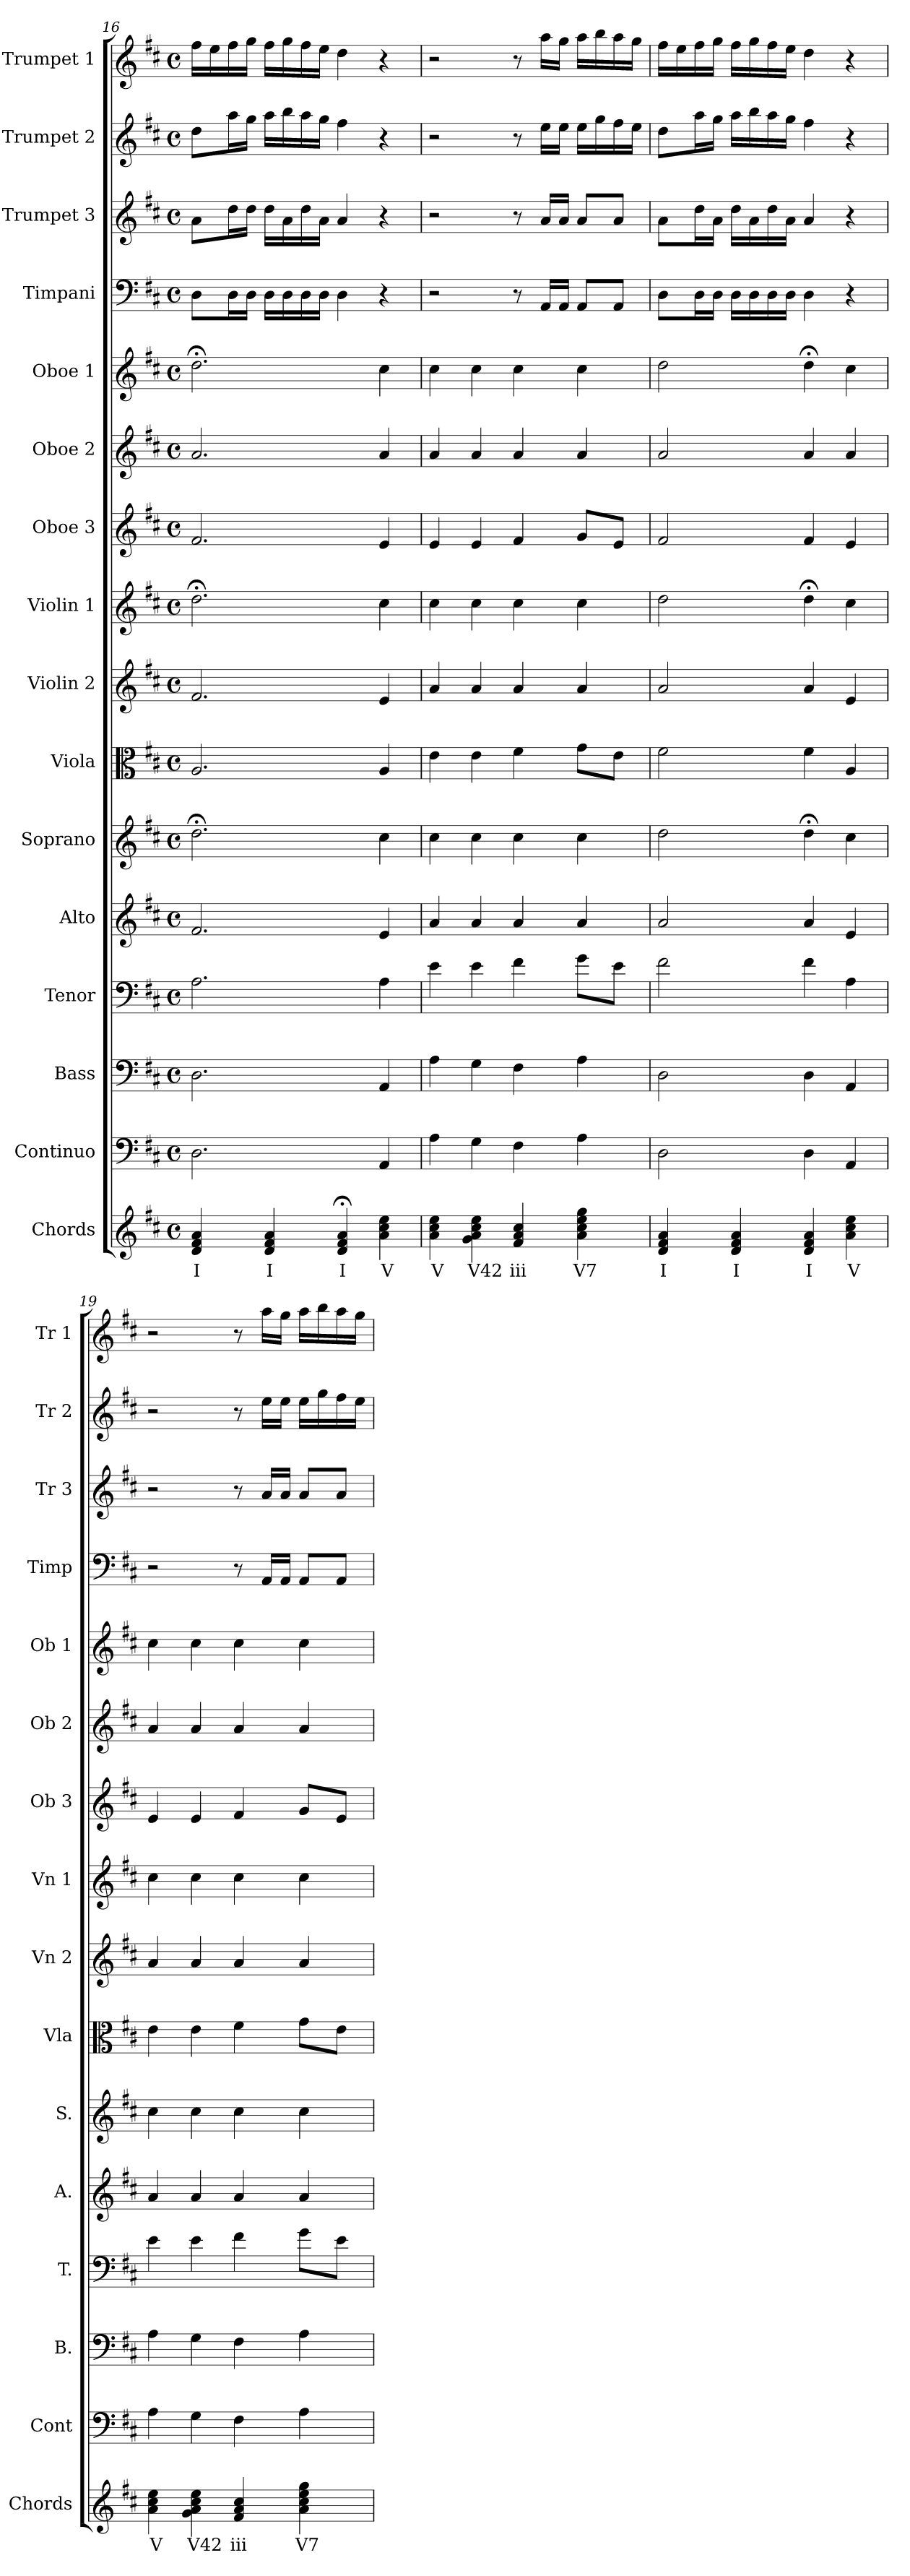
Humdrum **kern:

**kern	**text	**kern	**kern	**kern	**kern	**kern	**kern	**kern	**kern	**kern	**kern	**kern	**kern	**kern	**kern	**kern
*part16	*part16	*part15	*part14	*part13	*part12	*part11	*part10	*part9	*part8	*part7	*part6	*part5	*part4	*part3	*part2	*part1
*staff16	*staff16	*staff15	*staff14	*staff13	*staff12	*staff11	*staff10	*staff9	*staff8	*staff7	*staff6	*staff5	*staff4	*staff3	*staff2	*staff1
*I"Chords	*	*I"Continuo	*I"Bass	*I"Tenor	*I"Alto	*I"Soprano	*I"Viola	*I"Violin 2	*I"Violin 1	*I"Oboe 3	*I"Oboe 2	*I"Oboe 1	*I"Timpani	*I"Trumpet 3	*I"Trumpet 2	*I"Trumpet 1
*I'Chords	*	*I'Cont	*I'B.	*I'T.	*I'A.	*I'S.	*I'Vla	*I'Vn 2	*I'Vn 1	*I'Ob 3	*I'Ob 2	*I'Ob 1	*I'Timp	*I'Tr 3	*I'Tr 2	*I'Tr 1
*clefG2	*	*clefF4	*clefF4	*clefF4	*clefG2	*clefG2	*clefC3	*clefG2	*clefG2	*clefG2	*clefG2	*clefG2	*clefF4	*clefG2	*clefG2	*clefG2
*k[f#c#]	*	*k[f#c#]	*k[f#c#]	*k[f#c#]	*k[f#c#]	*k[f#c#]	*k[f#c#]	*k[f#c#]	*k[f#c#]	*k[f#c#]	*k[f#c#]	*k[f#c#]	*k[f#c#]	*k[f#c#]	*k[f#c#]	*k[f#c#]
*D:	*	*D:	*D:	*D:	*D:	*D:	*D:	*D:	*D:	*D:	*D:	*D:	*D:	*D:	*D:	*D:
*M4/4	*	*M4/4	*M4/4	*M4/4	*M4/4	*M4/4	*M4/4	*M4/4	*M4/4	*M4/4	*M4/4	*M4/4	*M4/4	*M4/4	*M4/4	*M4/4
*met(c)	*	*met(c)	*met(c)	*met(c)	*met(c)	*met(c)	*met(c)	*met(c)	*met(c)	*met(c)	*met(c)	*met(c)	*met(c)	*met(c)	*met(c)	*met(c)
=16	=16	=16	=16	=16	=16	=16	=16	=16	=16	=16	=16	=16	=16	=16	=16	=16
4di 4f#i 4ai	I	2.D\	2.D\	2.A\	2.f#/	2.dd;<\	2.A/	2.f#/	2.dd;<\	2.f#/	2.a/	2.dd;<\	8D\L	8a\L	8dd\L	16ff#\LL
.	.	.	.	.	.	.	.	.	.	.	.	.	.	.	.	16ee\
.	.	.	.	.	.	.	.	.	.	.	.	.	16D\L	16dd\L	16aa\L	16ff#\
.	.	.	.	.	.	.	.	.	.	.	.	.	16D\JJ	16dd\JJ	16gg\JJ	16gg\JJ
4di 4f#i 4ai	I	.	.	.	.	.	.	.	.	.	.	.	16D\LL	16dd\LL	16aa\LL	16ff#\LL
.	.	.	.	.	.	.	.	.	.	.	.	.	16D\	16a\	16bb\	16gg\
.	.	.	.	.	.	.	.	.	.	.	.	.	16D\	16dd\	16aa\	16ff#\
.	.	.	.	.	.	.	.	.	.	.	.	.	16D\JJ	16a\JJ	16gg\JJ	16ee\JJ
4di;< 4f#i;< 4ai;<	I	.	.	.	.	.	.	.	.	.	.	.	4D\	4a/	4ff#\	4dd\
4ai 4cc#i 4eei	V	4AA/	4AA/	4A\	4e/	4cc#\	4A/	4e/	4cc#\	4e/	4a/	4cc#\	4r	4r	4r	4r
=17	=17	=17	=17	=17	=17	=17	=17	=17	=17	=17	=17	=17	=17	=17	=17	=17
4ai 4cc#i 4eei	V	4A\	4A\	4e\	4a/	4cc#\	4e\	4a/	4cc#\	4e/	4a/	4cc#\	2r	2r	2r	2r
4gi 4ai 4cc#i 4eei	V42	4G\	4G\	4e\	4a/	4cc#\	4e\	4a/	4cc#\	4e/	4a/	4cc#\	.	.	.	.
4f#i 4ai 4cc#i	iii	4F#\	4F#\	4f#\	4a/	4cc#\	4f#\	4a/	4cc#\	4f#/	4a/	4cc#\	8r	8r	8r	8r
.	.	.	.	.	.	.	.	.	.	.	.	.	16AA/LL	16a/LL	16ee\LL	16aa\LL
.	.	.	.	.	.	.	.	.	.	.	.	.	16AA/JJ	16a/JJ	16ee\JJ	16gg\JJ
4ai 4cc#i 4eei 4ggi	V7	4A\	4A\	8g\L	4a/	4cc#\	8g\L	4a/	4cc#\	8g/L	4a/	4cc#\	8AA/L	8a/L	16ee\LL	16aa\LL
.	.	.	.	.	.	.	.	.	.	.	.	.	.	.	16gg\	16bb\
.	.	.	.	8e\J	.	.	8e\J	.	.	8e/J	.	.	8AA/J	8a/J	16ff#\	16aa\
.	.	.	.	.	.	.	.	.	.	.	.	.	.	.	16ee\JJ	16gg\JJ
!!LO:PB:g=z
=18	=18	=18	=18	=18	=18	=18	=18	=18	=18	=18	=18	=18	=18	=18	=18	=18
4di 4f#i 4ai	I	2D\	2D\	2f#\	2a/	2dd\	2f#\	2a/	2dd\	2f#/	2a/	2dd\	8D\L	8a\L	8dd\L	16ff#\LL
.	.	.	.	.	.	.	.	.	.	.	.	.	.	.	.	16ee\
.	.	.	.	.	.	.	.	.	.	.	.	.	16D\L	16dd\L	16aa\L	16ff#\
.	.	.	.	.	.	.	.	.	.	.	.	.	16D\JJ	16a\JJ	16gg\JJ	16gg\JJ
4di 4f#i 4ai	I	.	.	.	.	.	.	.	.	.	.	.	16D\LL	16dd\LL	16aa\LL	16ff#\LL
.	.	.	.	.	.	.	.	.	.	.	.	.	16D\	16a\	16bb\	16gg\
.	.	.	.	.	.	.	.	.	.	.	.	.	16D\	16dd\	16aa\	16ff#\
.	.	.	.	.	.	.	.	.	.	.	.	.	16D\JJ	16a\JJ	16gg\JJ	16ee\JJ
4di 4f#i 4ai	I	4D\	4D\	4f#\	4a/	4dd;<\	4f#\	4a/	4dd;<\	4f#/	4a/	4dd;<\	4D\	4a/	4ff#\	4dd\
4ai 4cc#i 4eei	V	4AA/	4AA/	4A\	4e/	4cc#\	4A/	4e/	4cc#\	4e/	4a/	4cc#\	4r	4r	4r	4r
=19	=19	=19	=19	=19	=19	=19	=19	=19	=19	=19	=19	=19	=19	=19	=19	=19
4ai 4cc#i 4eei	V	4A\	4A\	4e\	4a/	4cc#\	4e\	4a/	4cc#\	4e/	4a/	4cc#\	2r	2r	2r	2r
4gi 4ai 4cc#i 4eei	V42	4G\	4G\	4e\	4a/	4cc#\	4e\	4a/	4cc#\	4e/	4a/	4cc#\	.	.	.	.
4f#i 4ai 4cc#i	iii	4F#\	4F#\	4f#\	4a/	4cc#\	4f#\	4a/	4cc#\	4f#/	4a/	4cc#\	8r	8r	8r	8r
.	.	.	.	.	.	.	.	.	.	.	.	.	16AA/LL	16a/LL	16ee\LL	16aa\LL
.	.	.	.	.	.	.	.	.	.	.	.	.	16AA/JJ	16a/JJ	16ee\JJ	16gg\JJ
4ai 4cc#i 4eei 4ggi	V7	4A\	4A\	8g\L	4a/	4cc#\	8g\L	4a/	4cc#\	8g/L	4a/	4cc#\	8AA/L	8a/L	16ee\LL	16aa\LL
.	.	.	.	.	.	.	.	.	.	.	.	.	.	.	16gg\	16bb\
.	.	.	.	8e\J	.	.	8e\J	.	.	8e/J	.	.	8AA/J	8a/J	16ff#\	16aa\
.	.	.	.	.	.	.	.	.	.	.	.	.	.	.	16ee\JJ	16gg\JJ
=	=	=	=	=	=	=	=	=	=	=	=	=	=	=	=	=
*-	*-	*-	*-	*-	*-	*-	*-	*-	*-	*-	*-	*-	*-	*-	*-	*-
